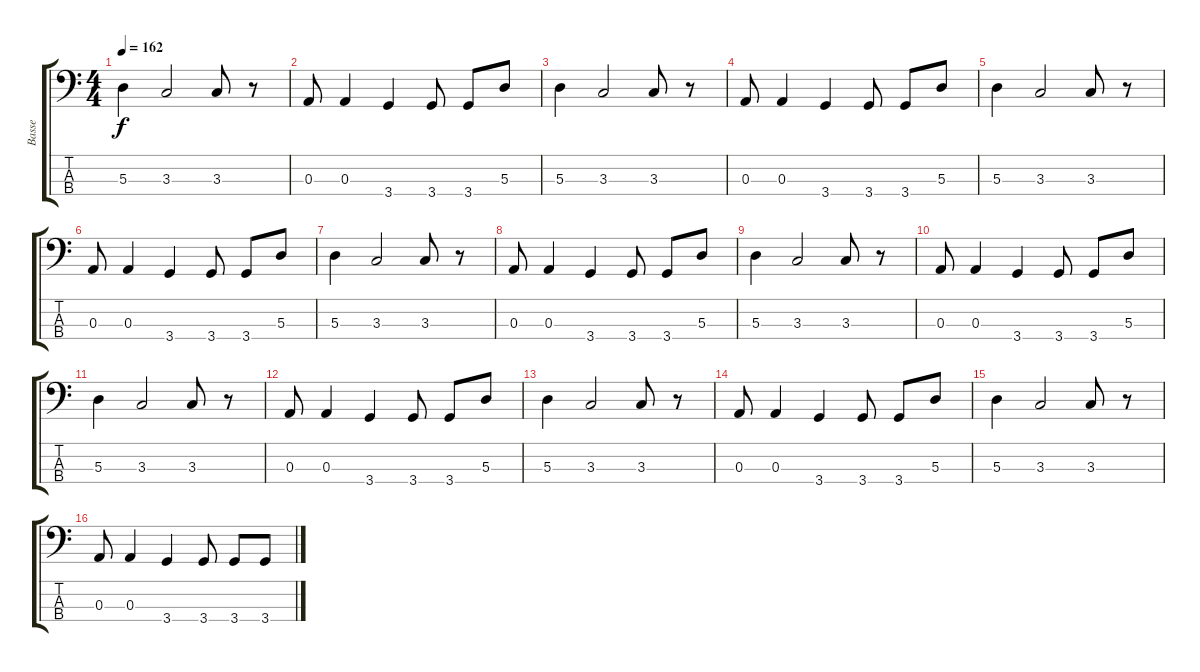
\track ("Basse" "Basse") {instrument electricbassfinger}
\staff {score tabs}
\tuning (G2 D2 A1 E1) {hide}
\ts (4 4)
\tempo 162
\clef f4
\ks c
5.3.4{dy f} 3.3.2 3.3.8 r.8 |
0.3.8 0.3.4 3.4.4 3.4.8 3.4.8 5.3.8 |
5.3.4 3.3.2 3.3.8 r.8 |
0.3.8 0.3.4 3.4.4 3.4.8 3.4.8 5.3.8 |
5.3.4 3.3.2 3.3.8 r.8 |
0.3.8 0.3.4 3.4.4 3.4.8 3.4.8 5.3.8 |
5.3.4 3.3.2 3.3.8 r.8 |
0.3.8 0.3.4 3.4.4 3.4.8 3.4.8 5.3.8 |
5.3.4 3.3.2 3.3.8 r.8 |
0.3.8 0.3.4 3.4.4 3.4.8 3.4.8 5.3.8 |
5.3.4 3.3.2 3.3.8 r.8 |
0.3.8 0.3.4 3.4.4 3.4.8 3.4.8 5.3.8 |
5.3.4 3.3.2 3.3.8 r.8 |
0.3.8 0.3.4 3.4.4 3.4.8 3.4.8 5.3.8 |
5.3.4 3.3.2 3.3.8 r.8 |
0.3.8 0.3.4 3.4.4 3.4.8 3.4.8 3.4.8
